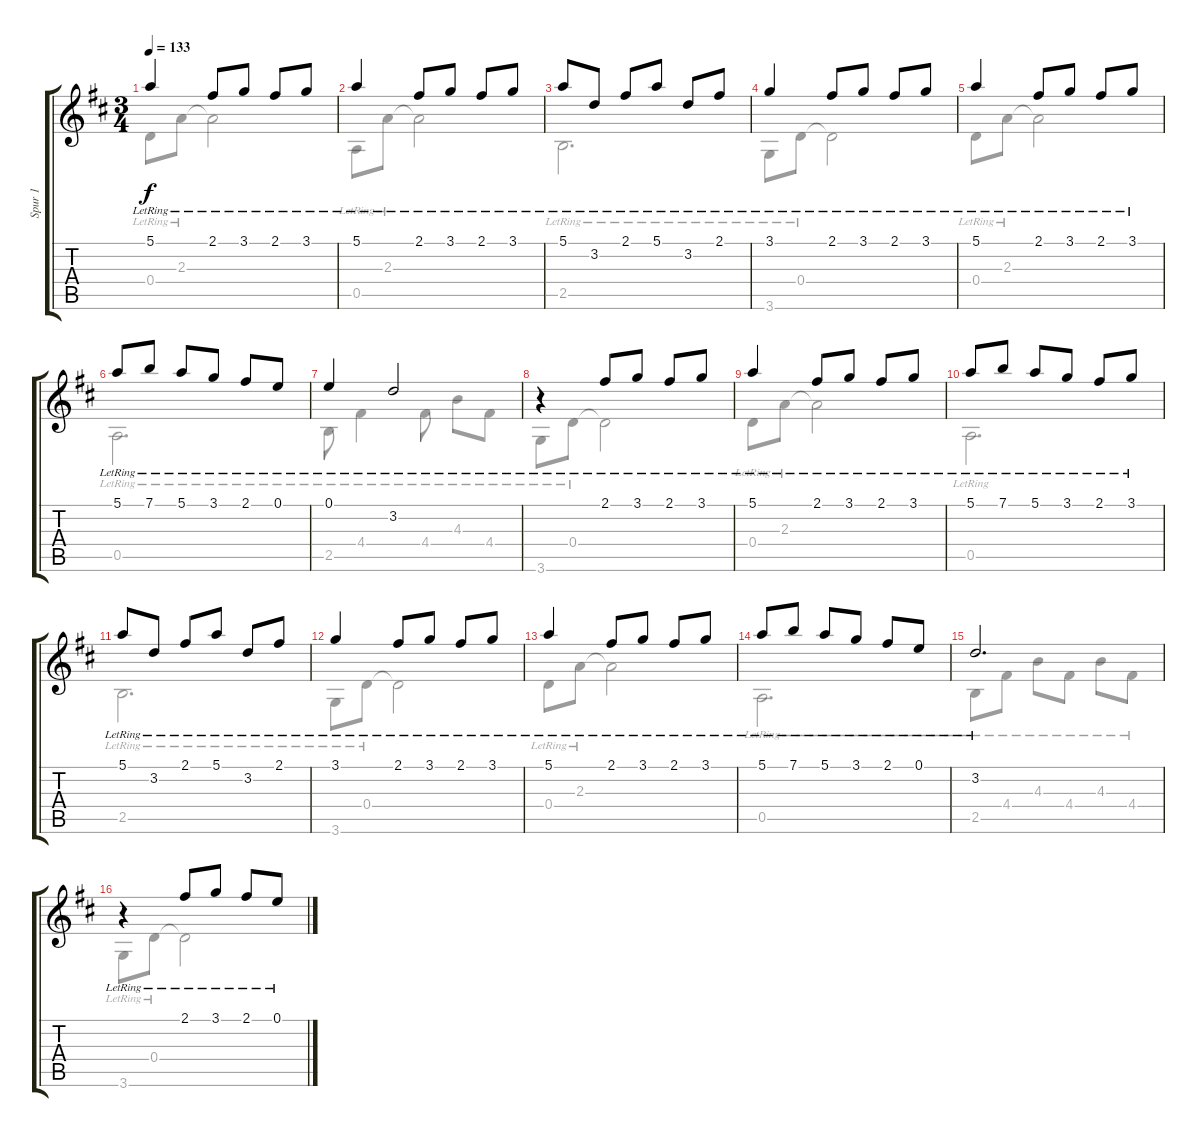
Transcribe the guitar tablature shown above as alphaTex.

\track ("Spur 1" "Spur 1") {instrument acousticguitarnylon}
\staff {score tabs}
\tuning (E4 B3 G3 D3 A2 E2) {hide}
\voice
\ts (3 4)
\tempo 133
\clef g2
\ks d
5.1{lr}.4{dy f} 2.1{lr}.8 3.1{lr}.8 2.1{lr}.8 3.1{lr}.8 |
5.1{lr}.4 2.1{lr}.8 3.1{lr}.8 2.1{lr}.8 3.1{lr}.8 |
5.1{lr}.8 3.2{lr}.8 2.1{lr}.8 5.1{lr}.8 3.2{lr}.8 2.1{lr}.8 |
3.1{lr}.4 2.1{lr}.8 3.1{lr}.8 2.1{lr}.8 3.1{lr}.8 |
5.1{lr}.4 2.1{lr}.8 3.1{lr}.8 2.1{lr}.8 3.1{lr}.8 |
5.1{lr}.8 7.1{lr}.8 5.1{lr}.8 3.1{lr}.8 2.1{lr}.8 0.1{lr}.8 |
0.1{lr}.4 3.2{lr}.2 |
r.4 2.1{lr}.8 3.1{lr}.8 2.1{lr}.8 3.1{lr}.8 |
5.1{lr}.4 2.1{lr}.8 3.1{lr}.8 2.1{lr}.8 3.1{lr}.8 |
5.1{lr}.8 7.1{lr}.8 5.1{lr}.8 3.1{lr}.8 2.1{lr}.8 3.1{lr}.8 |
5.1{lr}.8 3.2{lr}.8 2.1{lr}.8 5.1{lr}.8 3.2{lr}.8 2.1{lr}.8 |
3.1{lr}.4 2.1{lr}.8 3.1{lr}.8 2.1{lr}.8 3.1{lr}.8 |
5.1{lr}.4 2.1{lr}.8 3.1{lr}.8 2.1{lr}.8 3.1{lr}.8 |
5.1{lr}.8 7.1{lr}.8 5.1{lr}.8 3.1{lr}.8 2.1{lr}.8 0.1{lr}.8 |
3.2{lr}.2{d} |
r.4 2.1{lr}.8 3.1{lr}.8 2.1{lr}.8 0.1{lr}.8
\voice
\clef g2
\ottava regular
\simile none
\ks d
0.4{lr}.8{dy f} 2.3{lr}.8 2.3{t}.2 |
0.5{lr}.8 2.3{lr}.8 2.3{t}.2 |
2.5{lr}.2{d} |
3.6{lr}.8 0.4{lr}.8 0.4{t}.2 |
0.4{lr}.8 2.3{lr}.8 2.3{t}.2 |
0.5{lr}.2{d} |
2.5{lr}.8 4.4{lr}.4 4.4{lr}.8 4.3{lr}.8 4.4{lr}.8 |
3.6{lr}.8 0.4{lr}.8 0.4{t}.2 |
0.4{lr}.8 2.3{lr}.8 2.3{t}.2 |
0.5{lr}.2{d} |
2.5{lr}.2{d} |
3.6{lr}.8 0.4{lr}.8 0.4{t}.2 |
0.4{lr}.8 2.3{lr}.8 2.3{t}.2 |
0.5{lr}.2{d} |
2.5{lr}.8 4.4{lr}.8 4.3{lr}.8 4.4{lr}.8 4.3{lr}.8 4.4{lr}.8 |
3.6{lr}.8 0.4{lr}.8 0.4{t}.2
